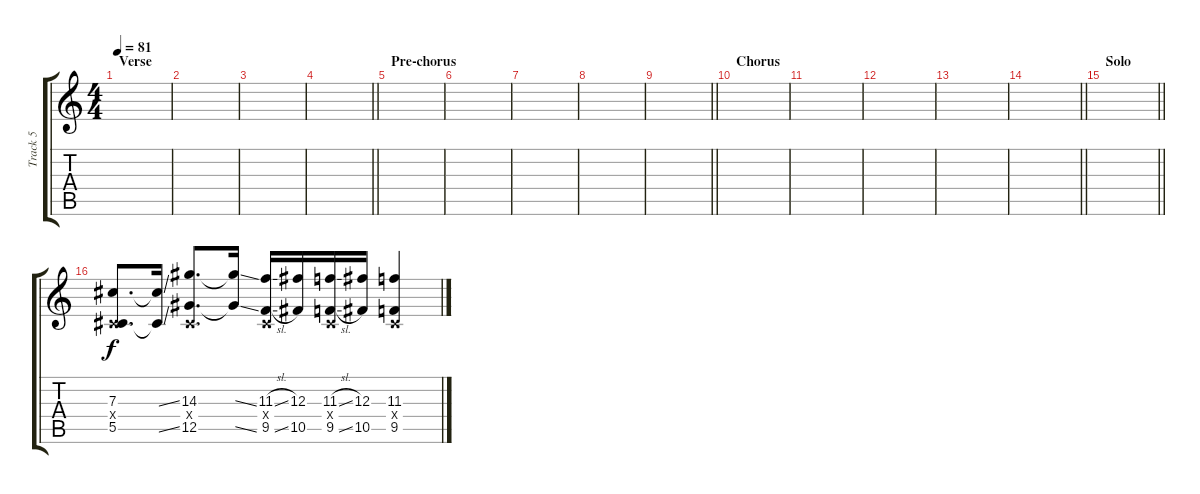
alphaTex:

\track ("Track 5" "Track 5") {instrument distortionguitar}
\staff {score tabs}
\tuning (Eb4 Bb3 Gb3 Db3 Ab2 Eb2) {hide}
\ts (4 4)
\section ("" "Verse")
\tempo 81
\clef g2
\ks c
|
|
|
\barLineRight lightlight
|
\section ("" "Pre-chorus")
|
|
|
|
\barLineRight lightlight
|
\section ("" "Chorus")
|
|
|
|
\barLineRight lightlight
|
\section ("" "Solo")
\barLineRight lightlight
|
(7.3 0.4{x} 5.5).8{d balance 16} (7.3{ss t} 5.5{ss t}).16 (14.3 0.4{x} 12.5).8{d} (14.3{ss t} 12.5{ss t}).16 (11.3{sl} 0.4{x} 9.5{sl}).16 (12.3 10.5).16 (11.3{sl} 0.4{x} 9.5{sl}).16 (12.3 10.5).16 (11.3 0.4{x} 9.5).4
